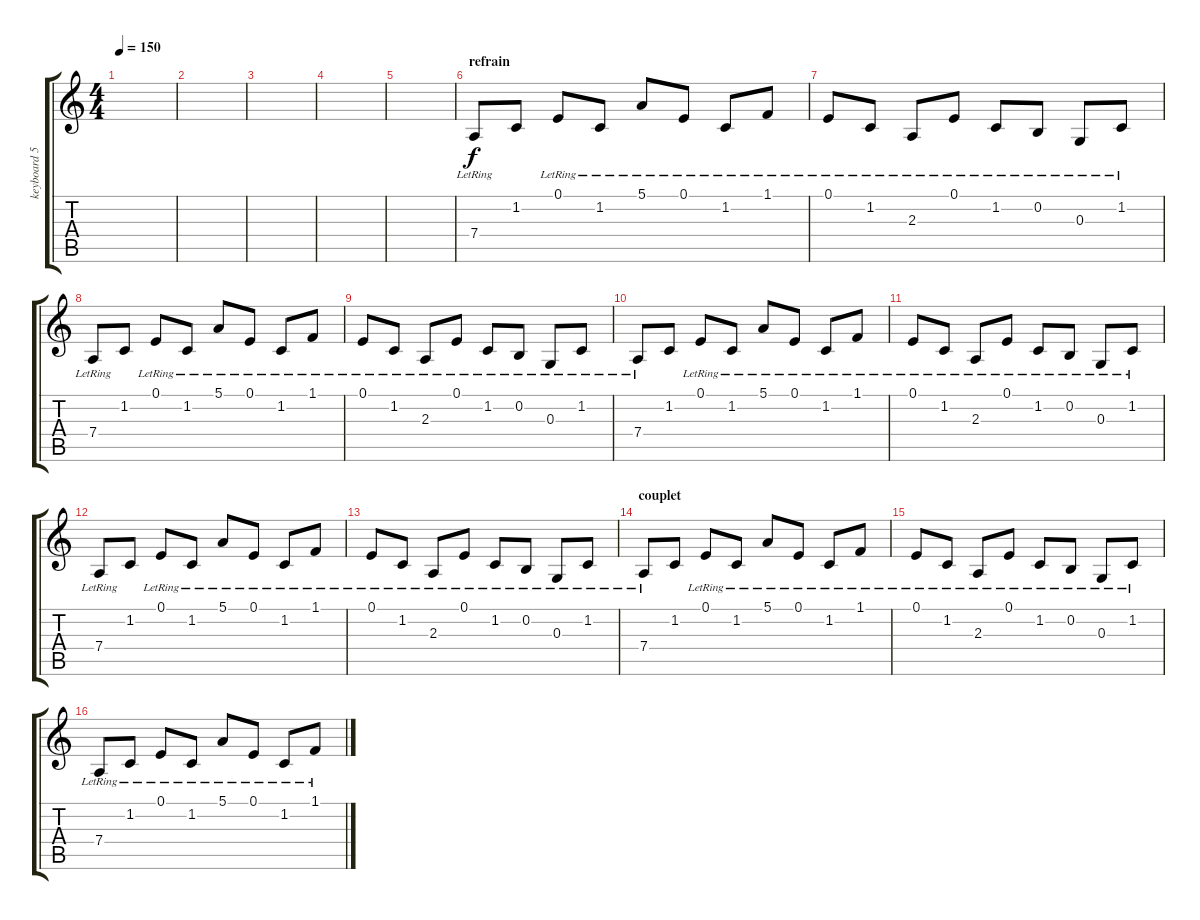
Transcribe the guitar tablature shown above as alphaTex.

\track ("keyboard 5" "keyboard 5") {instrument choiraahs}
\staff {score tabs}
\tuning (E4 B3 G3 D3 A2 E2) {hide}
\ts (4 4)
\tempo 150
\clef g2
\ks c
|
|
|
|
|
\section ("" "refrain")
7.4{lr}.8{balance 0} 1.2.8 0.1{lr}.8 1.2{lr}.8 5.1{lr}.8 0.1{lr}.8 1.2{lr}.8 1.1{lr}.8 |
0.1{lr}.8 1.2{lr}.8 2.3{lr}.8 0.1{lr}.8 1.2{lr}.8 0.2{lr}.8 0.3{lr}.8 1.2{lr}.8 |
7.4{lr}.8{balance 16} 1.2.8 0.1{lr}.8 1.2{lr}.8 5.1{lr}.8 0.1{lr}.8 1.2{lr}.8 1.1{lr}.8 |
0.1{lr}.8 1.2{lr}.8 2.3{lr}.8 0.1{lr}.8 1.2{lr}.8 0.2{lr}.8 0.3{lr}.8 1.2{lr}.8 |
7.4{lr}.8{balance 0} 1.2.8 0.1{lr}.8 1.2{lr}.8 5.1{lr}.8 0.1{lr}.8 1.2{lr}.8 1.1{lr}.8 |
0.1{lr}.8 1.2{lr}.8 2.3{lr}.8 0.1{lr}.8 1.2{lr}.8 0.2{lr}.8 0.3{lr}.8 1.2{lr}.8 |
7.4{lr}.8{balance 16} 1.2.8 0.1{lr}.8 1.2{lr}.8 5.1{lr}.8 0.1{lr}.8 1.2{lr}.8 1.1{lr}.8 |
0.1{lr}.8 1.2{lr}.8 2.3{lr}.8 0.1{lr}.8 1.2{lr}.8 0.2{lr}.8 0.3{lr}.8 1.2{lr}.8 |
\section ("" "couplet")
7.4{lr}.8{volume 6 balance 0} 1.2.8 0.1{lr}.8 1.2{lr}.8 5.1{lr}.8 0.1{lr}.8 1.2{lr}.8 1.1{lr}.8 |
0.1{lr}.8 1.2{lr}.8 2.3{lr}.8 0.1{lr}.8 1.2{lr}.8 0.2{lr}.8 0.3{lr}.8 1.2{lr}.8 |
7.4{lr}.8{balance 16} 1.2{lr}.8 0.1{lr}.8 1.2{lr}.8 5.1{lr}.8 0.1{lr}.8 1.2{lr}.8 1.1{lr}.8
